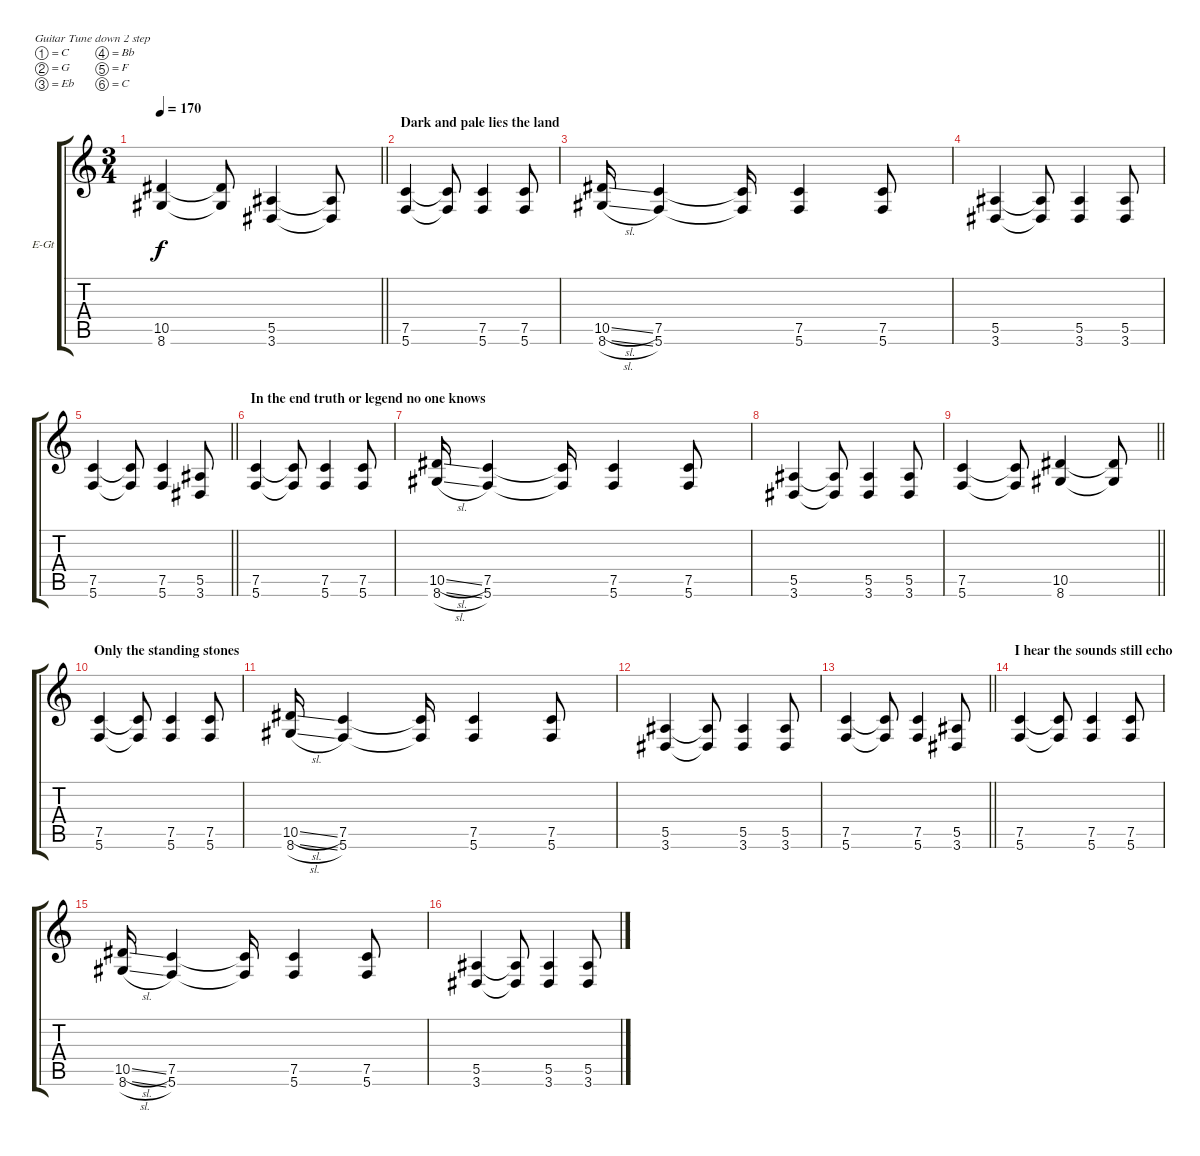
\bracketExtendMode groupsimilarinstruments
\firstSystemTrackNameOrientation horizontal
\otherSystemsTrackNameOrientation horizontal
\track ("Guitar2 Dist (Marcel)" "E-Gt") {mute instrument overdrivenguitar}
\staff {score tabs}
\tuning (C4 G3 Eb3 Bb2 F2 C2)
\ts (3 4)
\tempo 170
\clef g2
\barLineRight lightlight
\ks c
(10.5 8.6).4{dy f} (10.5{t} 8.6{t}).8 (5.5 3.6).4 (5.5{t} 3.6{t}).8 |
\section ("" "Dark and pale lies the land")
(7.5 5.6).4 (7.5{t} 5.6{t}).8 (7.5 5.6).4 (7.5 5.6).8 |
(10.5{sl} 8.6{sl}).16 (7.5 5.6).4 (7.5{t} 5.6{t}).16 (7.5 5.6).4 (7.5 5.6).8 |
(5.5 3.6).4 (5.5{t} 3.6{t}).8 (5.5 3.6).4 (5.5 3.6).8 |
\barLineRight lightlight
(7.5 5.6).4 (7.5{t} 5.6{t}).8 (7.5 5.6).4 (5.5 3.6).8 |
\section ("" "In the end truth or legend no one knows")
(7.5 5.6).4 (7.5{t} 5.6{t}).8 (7.5 5.6).4 (7.5 5.6).8 |
(10.5{sl} 8.6{sl}).16 (7.5 5.6).4 (7.5{t} 5.6{t}).16 (7.5 5.6).4 (7.5 5.6).8 |
(5.5 3.6).4 (5.5{t} 3.6{t}).8 (5.5 3.6).4 (5.5 3.6).8 |
\barLineRight lightlight
(7.5 5.6).4 (7.5{t} 5.6{t}).8 (10.5 8.6).4 (10.5{t} 8.6{t}).8 |
\section ("" "Only the standing stones")
(7.5 5.6).4 (7.5{t} 5.6{t}).8 (7.5 5.6).4 (7.5 5.6).8 |
(10.5{sl} 8.6{sl}).16 (7.5 5.6).4 (7.5{t} 5.6{t}).16 (7.5 5.6).4 (7.5 5.6).8 |
(5.5 3.6).4 (5.5{t} 3.6{t}).8 (5.5 3.6).4 (5.5 3.6).8 |
\barLineRight lightlight
(7.5 5.6).4 (7.5{t} 5.6{t}).8 (7.5 5.6).4 (5.5 3.6).8 |
\section ("" "I hear the sounds still echo")
(7.5 5.6).4 (7.5{t} 5.6{t}).8 (7.5 5.6).4 (7.5 5.6).8 |
(10.5{sl} 8.6{sl}).16 (7.5 5.6).4 (7.5{t} 5.6{t}).16 (7.5 5.6).4 (7.5 5.6).8 |
(5.5 3.6).4 (5.5{t} 3.6{t}).8 (5.5 3.6).4 (5.5 3.6).8
